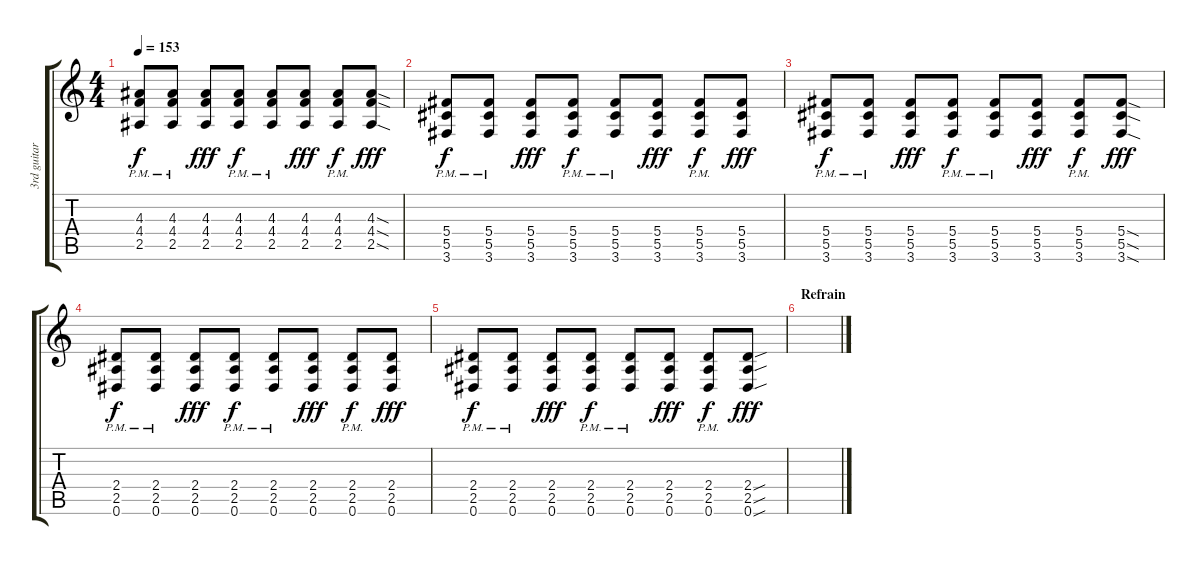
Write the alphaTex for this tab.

\track ("3rd guitar" "3rd guitar") {instrument overdrivenguitar}
\staff {score tabs}
\tuning (Eb4 Bb3 Gb3 Db3 Ab2 Eb2) {hide}
\ts (4 4)
\tempo 153
\clef g2
\ks c
(4.3{pm} 4.4{pm} 2.5{pm}).8{dy f} (4.3{pm} 4.4{pm} 2.5{pm}).8 (4.3 4.4 2.5).8{dy fff} (4.3{pm} 4.4{pm} 2.5{pm}).8{dy f} (4.3{pm} 4.4{pm} 2.5{pm}).8 (4.3 4.4 2.5).8{dy fff} (4.3{pm} 4.4{pm} 2.5{pm}).8{dy f} (4.3{sod} 4.4{sod} 2.5{sod}).8{dy fff} |
(5.4{pm} 5.5{pm} 3.6{pm}).8{dy f} (5.4{pm} 5.5{pm} 3.6{pm}).8 (5.4 5.5 3.6).8{dy fff} (5.4{pm} 5.5{pm} 3.6{pm}).8{dy f} (5.4{pm} 5.5{pm} 3.6{pm}).8 (5.4 5.5 3.6).8{dy fff} (5.4{pm} 5.5{pm} 3.6{pm}).8{dy f} (5.4 5.5 3.6).8{dy fff} |
(5.4{pm} 5.5{pm} 3.6{pm}).8{dy f} (5.4{pm} 5.5{pm} 3.6{pm}).8 (5.4 5.5 3.6).8{dy fff} (5.4{pm} 5.5{pm} 3.6{pm}).8{dy f} (5.4{pm} 5.5{pm} 3.6{pm}).8 (5.4 5.5 3.6).8{dy fff} (5.4{pm} 5.5{pm} 3.6{pm}).8{dy f} (5.4{sod} 5.5{sod} 3.6{sod}).8{dy fff} |
(2.4{pm} 2.5{pm} 0.6{pm}).8{dy f} (2.4{pm} 2.5{pm} 0.6{pm}).8 (2.4 2.5 0.6).8{dy fff} (2.4{pm} 2.5{pm} 0.6{pm}).8{dy f} (2.4{pm} 2.5{pm} 0.6{pm}).8 (2.4 2.5 0.6).8{dy fff} (2.4{pm} 2.5{pm} 0.6{pm}).8{dy f} (2.4 2.5 0.6).8{dy fff} |
(2.4{pm} 2.5{pm} 0.6{pm}).8{dy f} (2.4{pm} 2.5{pm} 0.6{pm}).8 (2.4 2.5 0.6).8{dy fff} (2.4{pm} 2.5{pm} 0.6{pm}).8{dy f} (2.4{pm} 2.5{pm} 0.6{pm}).8 (2.4 2.5 0.6).8{dy fff} (2.4{pm} 2.5{pm} 0.6{pm}).8{dy f} (2.4{sou} 2.5{sou} 0.6{sou}).8{dy fff} |
\section ("" "Refrain")
